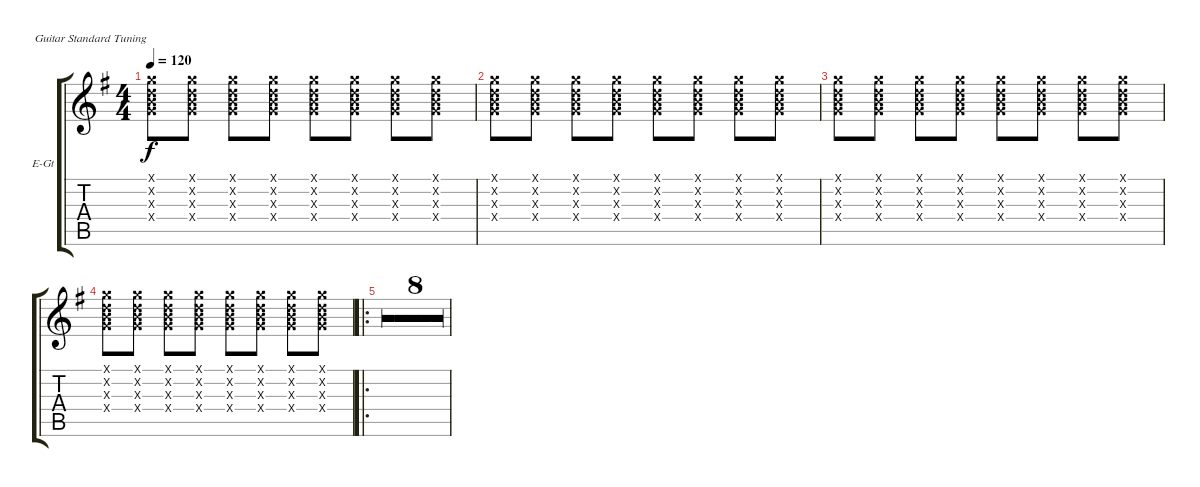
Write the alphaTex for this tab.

\bracketExtendMode groupsimilarinstruments
\firstSystemTrackNameOrientation horizontal
\otherSystemsTrackNameOrientation horizontal
\track ("Electric Guitar" "E-Gt") {multiBarRest instrument overdrivenguitar}
\staff {score tabs}
\tuning (E4 B3 G3 D3 A2 E2)
\ts (4 4)
\beaming (8 2 2 2 2)
\tempo 120
\clef g2
\scale
0.511811
\ks g
(3.1{x} 3.2{x} 4.3{x} 5.4{x}).8{dy f instrument overdrivenguitar} (3.1{x} 3.2{x} 4.3{x} 5.4{x}).8 (3.1{x} 3.2{x} 4.3{x} 5.4{x}).8 (3.1{x} 3.2{x} 4.3{x} 5.4{x}).8 (3.1{x} 3.2{x} 4.3{x} 5.4{x}).8 (3.1{x} 3.2{x} 4.3{x} 5.4{x}).8 (3.1{x} 3.2{x} 4.3{x} 5.4{x}).8 (3.1{x} 3.2{x} 4.3{x} 5.4{x}).8 |
\scale
0.244094 (3.1{x} 3.2{x} 4.3{x} 5.4{x}).8 (3.1{x} 3.2{x} 4.3{x} 5.4{x}).8 (3.1{x} 3.2{x} 4.3{x} 5.4{x}).8 (3.1{x} 3.2{x} 4.3{x} 5.4{x}).8 (3.1{x} 3.2{x} 4.3{x} 5.4{x}).8 (3.1{x} 3.2{x} 4.3{x} 5.4{x}).8 (3.1{x} 3.2{x} 4.3{x} 5.4{x}).8 (3.1{x} 3.2{x} 4.3{x} 5.4{x}).8 |
\scale
0.244094 (3.1{x} 3.2{x} 4.3{x} 5.4{x}).8 (3.1{x} 3.2{x} 4.3{x} 5.4{x}).8 (3.1{x} 3.2{x} 4.3{x} 5.4{x}).8 (3.1{x} 3.2{x} 4.3{x} 5.4{x}).8 (3.1{x} 3.2{x} 4.3{x} 5.4{x}).8 (3.1{x} 3.2{x} 4.3{x} 5.4{x}).8 (3.1{x} 3.2{x} 4.3{x} 5.4{x}).8 (3.1{x} 3.2{x} 4.3{x} 5.4{x}).8 |
\scale
0.313131 (3.1{x} 3.2{x} 4.3{x} 5.4{x}).8 (3.1{x} 3.2{x} 4.3{x} 5.4{x}).8 (3.1{x} 3.2{x} 4.3{x} 5.4{x}).8 (3.1{x} 3.2{x} 4.3{x} 5.4{x}).8 (3.1{x} 3.2{x} 4.3{x} 5.4{x}).8 (3.1{x} 3.2{x} 4.3{x} 5.4{x}).8 (3.1{x} 3.2{x} 4.3{x} 5.4{x}).8 (3.1{x} 3.2{x} 4.3{x} 5.4{x}).8 |
\ro
\scale
0.373737 |
\scale
0.313131 |
\scale
0.333333 |
\scale
0.333333 |
\scale
0.333333 |
\scale
0.322917 |
\scale
0.322917 |
\rc 2
\scale
0.354167 |
\scale
0.333333 |
\scale
0.333333 |
\scale
0.333333 |
\scale
0.333333
